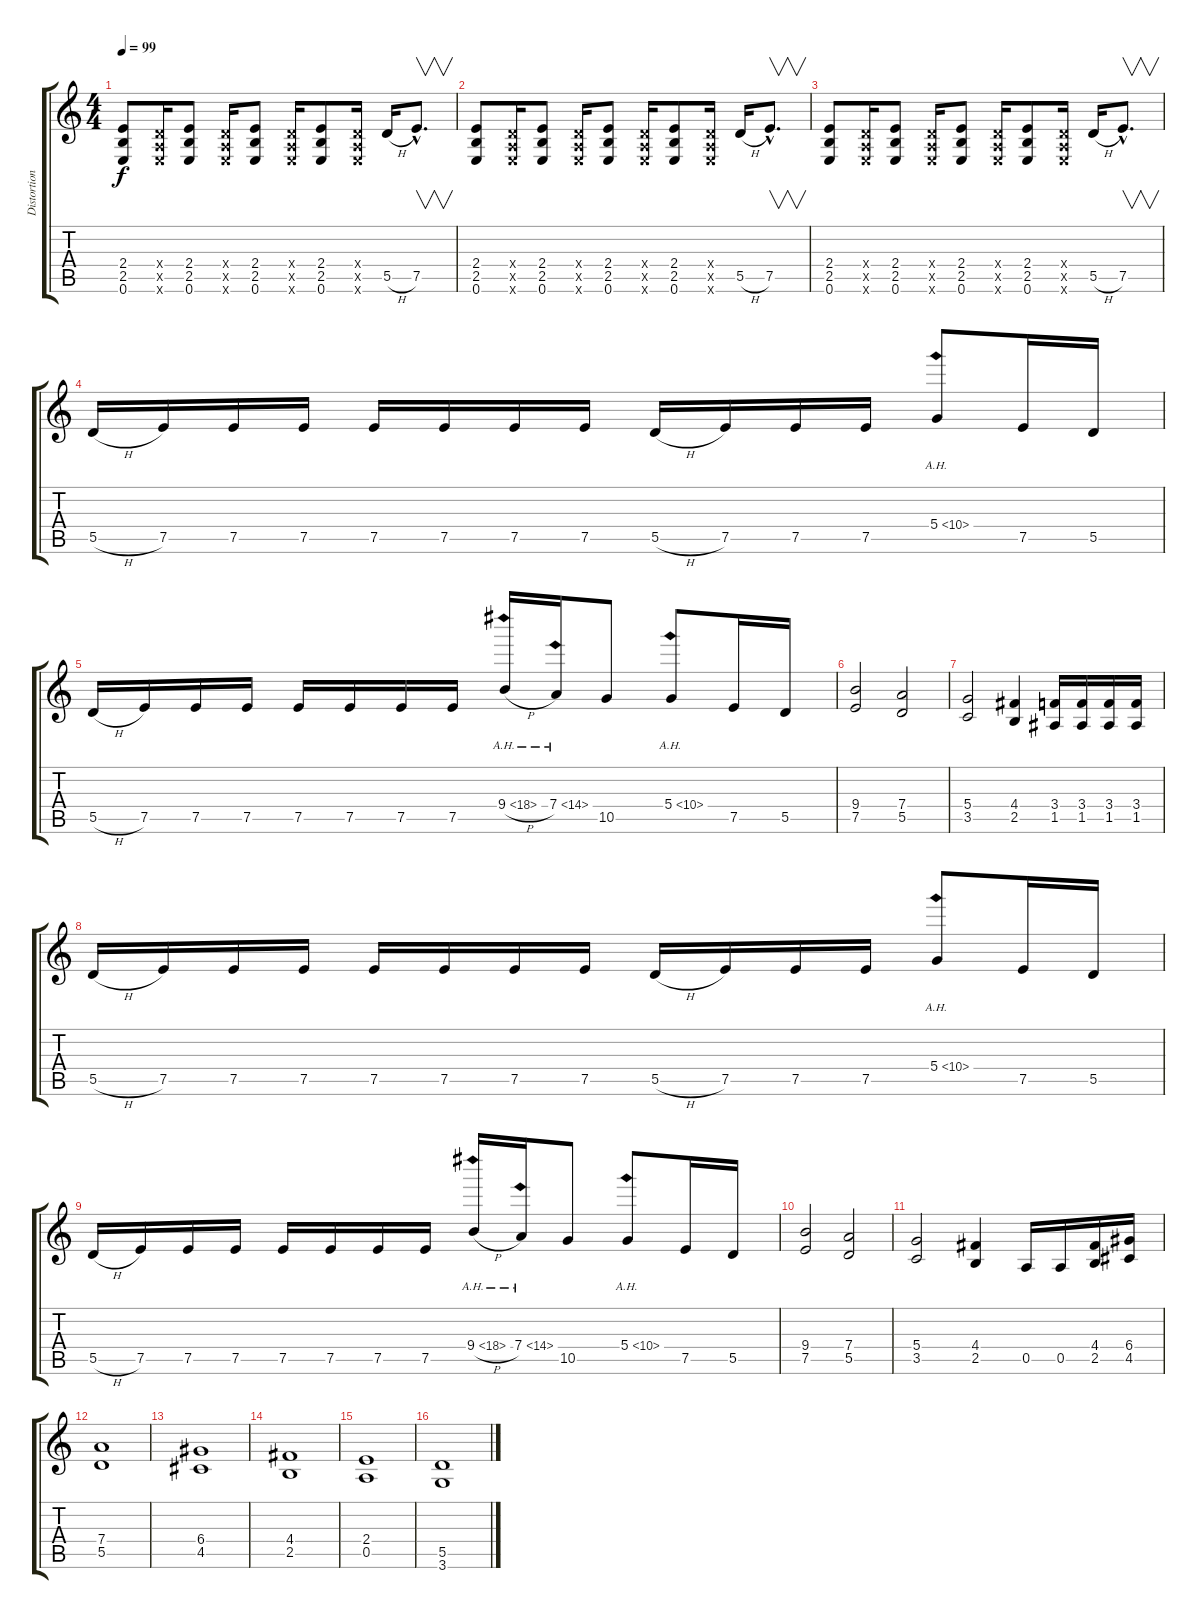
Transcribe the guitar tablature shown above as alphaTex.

\track ("Distortion Guitar" "Distortion") {instrument distortionguitar}
\staff {score tabs}
\tuning (E4 B3 G3 D3 A2 E2) {hide}
\ts (4 4)
\tempo 99
\clef g2
\ks c
(2.4 2.5 0.6).8{dy f} (0.4{x} 0.5{x} 0.6{x}).16 (2.4 2.5 0.6).8 (0.4{x} 0.5{x} 0.6{x}).16 (2.4 2.5 0.6).8 (0.4{x} 0.5{x} 0.6{x}).16 (2.4 2.5 0.6).8 (0.4{x} 0.5{x} 0.6{x}).16 5.5{h}.16 7.5{hac}.8{v d} |
(2.4 2.5 0.6).8 (0.4{x} 0.5{x} 0.6{x}).16 (2.4 2.5 0.6).8 (0.4{x} 0.5{x} 0.6{x}).16 (2.4 2.5 0.6).8 (0.4{x} 0.5{x} 0.6{x}).16 (2.4 2.5 0.6).8 (0.4{x} 0.5{x} 0.6{x}).16 5.5{h}.16 7.5{hac}.8{v d} |
(2.4 2.5 0.6).8 (0.4{x} 0.5{x} 0.6{x}).16 (2.4 2.5 0.6).8 (0.4{x} 0.5{x} 0.6{x}).16 (2.4 2.5 0.6).8 (0.4{x} 0.5{x} 0.6{x}).16 (2.4 2.5 0.6).8 (0.4{x} 0.5{x} 0.6{x}).16 5.5{h}.16 7.5{hac}.8{v d} |
5.5{h}.16{volume 16 balance 4 instrument electricguitarmuted} 7.5.16 7.5.16 7.5.16 7.5.16 7.5.16 7.5.16 7.5.16 5.5{h}.16 7.5.16 7.5.16 7.5.16 5.4{ah 5}.8 7.5.16 5.5.16 |
5.5{h}.16 7.5.16 7.5.16 7.5.16 7.5.16 7.5.16 7.5.16 7.5.16 9.4{ah 9 h}.16 7.4{ah 7}.16 10.5.8 5.4{ah 5}.8 7.5.16 5.5.16 |
(9.4 7.5).2{volume 10 instrument distortionguitar} (7.4 5.5).2 |
(5.4 3.5).2 (4.4 2.5).4 (3.4 1.5).16 (3.4 1.5).16 (3.4 1.5).16 (3.4 1.5).16 |
5.5{h}.16{volume 16 instrument electricguitarmuted} 7.5.16 7.5.16 7.5.16 7.5.16 7.5.16 7.5.16 7.5.16 5.5{h}.16 7.5.16 7.5.16 7.5.16 5.4{ah 5}.8 7.5.16 5.5.16 |
5.5{h}.16 7.5.16 7.5.16 7.5.16 7.5.16 7.5.16 7.5.16 7.5.16 9.4{ah 9 h}.16 7.4{ah 7}.16 10.5.8 5.4{ah 5}.8 7.5.16 5.5.16 |
(9.4 7.5).2{volume 10 instrument distortionguitar} (7.4 5.5).2 |
(5.4 3.5).2 (4.4 2.5).4 0.5.16{volume 13} 0.5.16 (4.4 2.5).16 (6.4 4.5).16 |
(7.4 5.5).1 |
(6.4 4.5).1 |
(4.4 2.5).1 |
(2.4 0.5).1 |
(5.5 3.6).1
